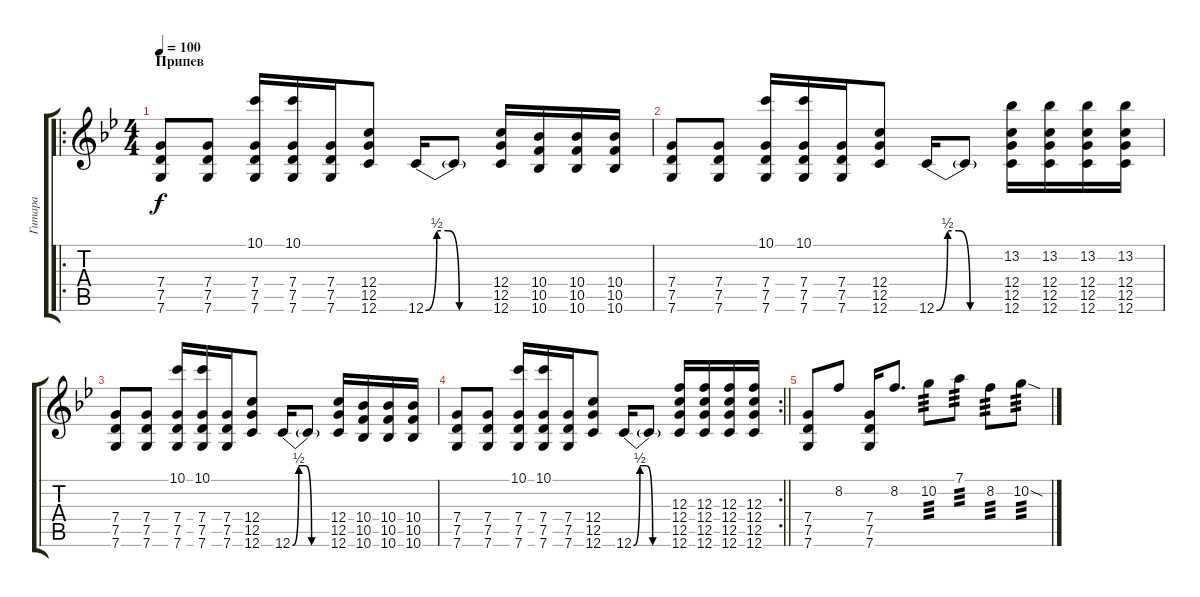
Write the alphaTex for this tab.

\track ("Гитара" "Гитара") {instrument overdrivenguitar}
\staff {score tabs}
\tuning (D4 A3 F3 C3 G2 C2) {hide}
\ro
\ts (4 4)
\section ("" "Припев")
\tempo 100
\clef g2
\ks gminor
(7.4 7.5 7.6).8{dy f} (7.4 7.5 7.6).8 (10.1 7.4 7.5 7.6).16 (10.1 7.4 7.5 7.6).16 (7.4 7.5 7.6).16 (12.4 12.5 12.6).8 12.6{be (custom 0 0 10 2 20 2 30 0 60 0)}.16 12.6{t}.8 (12.4 12.5 12.6).16 (10.4 10.5 10.6).16 (10.4 10.5 10.6).16 (10.4 10.5 10.6).16 |
(7.4 7.5 7.6).8 (7.4 7.5 7.6).8 (10.1 7.4 7.5 7.6).16 (10.1 7.4 7.5 7.6).16 (7.4 7.5 7.6).16 (12.4 12.5 12.6).8 12.6{be (custom 0 0 10 2 20 2 30 0 60 0)}.16 12.6{t}.8 (13.2 12.4 12.5 12.6).16 (13.2 12.4 12.5 12.6).16 (13.2 12.4 12.5 12.6).16 (13.2 12.4 12.5 12.6).16 |
(7.4 7.5 7.6).8 (7.4 7.5 7.6).8 (10.1 7.4 7.5 7.6).16 (10.1 7.4 7.5 7.6).16 (7.4 7.5 7.6).16 (12.4 12.5 12.6).8 12.6{be (custom 0 0 10 2 20 2 30 0 60 0)}.16 12.6{t}.8 (12.4 12.5 12.6).16 (10.4 10.5 10.6).16 (10.4 10.5 10.6).16 (10.4 10.5 10.6).16 |
\rc 2
\barLineRight lightlight
(7.4 7.5 7.6).8 (7.4 7.5 7.6).8 (10.1 7.4 7.5 7.6).16 (10.1 7.4 7.5 7.6).16 (7.4 7.5 7.6).16 (12.4 12.5 12.6).8 12.6{be (custom 0 0 10 2 20 2 30 0 60 0)}.16 12.6{t}.8 (12.3 12.4 12.5 12.6).16 (12.3 12.4 12.5 12.6).16 (12.3 12.4 12.5 12.6).16 (12.3 12.4 12.5 12.6).16 |
(7.4 7.5 7.6).8 8.2.8 (7.4 7.5 7.6).16 8.2.8{d} 10.2.8{tp 3} 7.1.8{tp 3} 8.2.8{tp 3} 10.2{sod}.8{tp 3}
